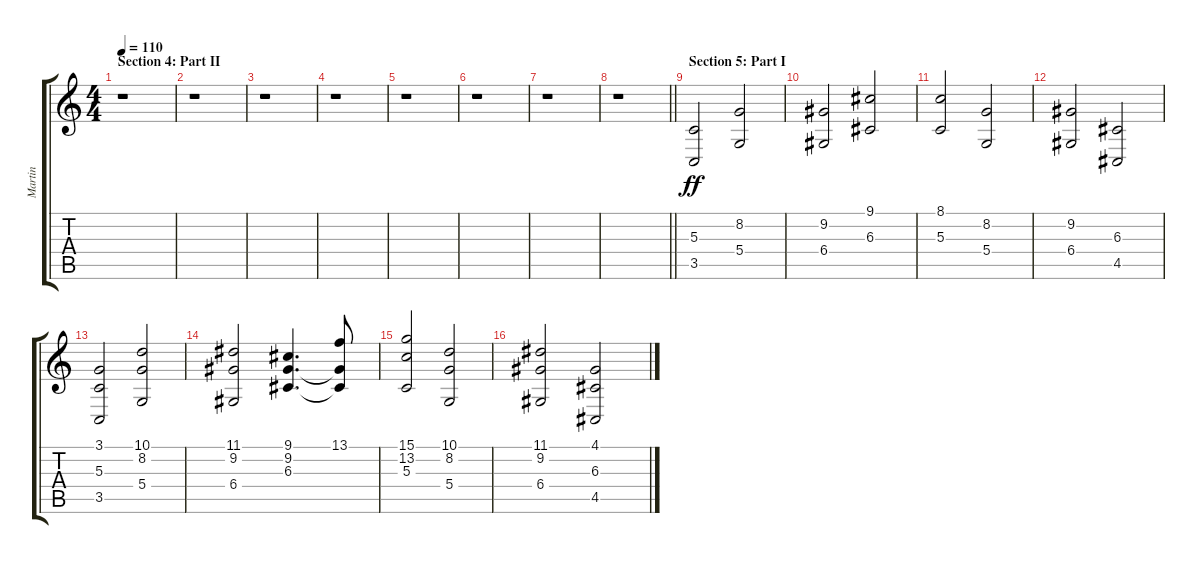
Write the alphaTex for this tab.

\track ("Martin" "Martin") {instrument trumpet}
\staff {score tabs}
\tuning (E4 B3 G3 D3 A2 E2) {hide}
\ts (4 4)
\section ("" "Section 4: Part II")
\tempo 110
\clef g2
\ks c
r.1{dy ff} |
r.1 |
r.1 |
r.1 |
r.1 |
r.1 |
r.1 |
\barLineRight lightlight
r.1 |
\section ("" "Section 5: Part I")
(5.3 3.5).2 (8.2 5.4).2 |
(9.2 6.4).2 (9.1 6.3).2 |
(8.1 5.3).2 (8.2 5.4).2 |
(9.2 6.4).2 (6.3 4.5).2 |
(3.1 5.3 3.5).2 (10.1 8.2 5.4).2 |
(11.1 9.2 6.4).2 (9.1 9.2 6.3).4{d} (13.1 9.2{t} 6.3{t}).8 |
(15.1 13.2 5.3).2 (10.1 8.2 5.4).2 |
(11.1 9.2 6.4).2 (4.1 6.3 4.5).2
